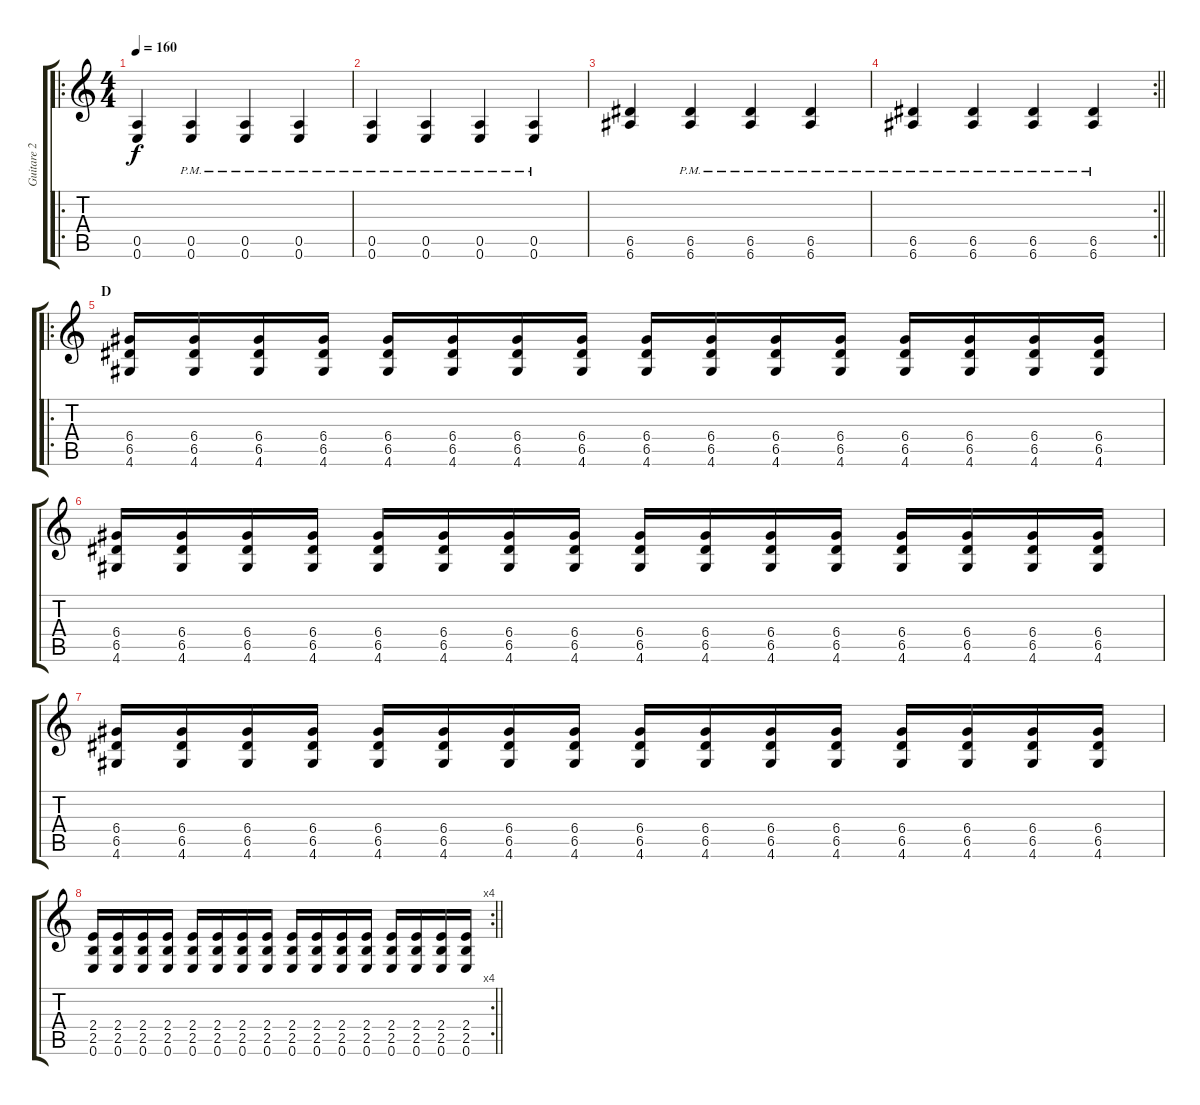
\track ("Guitare 2" "Guitare 2") {instrument distortionguitar}
\staff {score tabs}
\tuning (E4 B3 G3 D3 A2 E2) {hide}
\ro
\ts (4 4)
\tempo 160
\clef g2
\ks c
(0.5 0.6).4{dy f} (0.5{pm} 0.6{pm}).4 (0.5{pm} 0.6{pm}).4 (0.5{pm} 0.6{pm}).4 |
(0.5{pm} 0.6{pm}).4 (0.5{pm} 0.6{pm}).4 (0.5{pm} 0.6{pm}).4 (0.5{pm} 0.6{pm}).4 |
(6.5 6.6).4 (6.5{pm} 6.6{pm}).4 (6.5{pm} 6.6{pm}).4 (6.5{pm} 6.6{pm}).4 |
\rc 2
\barLineRight lightlight
(6.5{pm} 6.6{pm}).4 (6.5{pm} 6.6{pm}).4 (6.5{pm} 6.6{pm}).4 (6.5{pm} 6.6{pm}).4 |
\ro
\section ("" "D")
(6.4 6.5 4.6).16 (6.4 6.5 4.6).16 (6.4 6.5 4.6).16 (6.4 6.5 4.6).16 (6.4 6.5 4.6).16 (6.4 6.5 4.6).16 (6.4 6.5 4.6).16 (6.4 6.5 4.6).16 (6.4 6.5 4.6).16 (6.4 6.5 4.6).16 (6.4 6.5 4.6).16 (6.4 6.5 4.6).16 (6.4 6.5 4.6).16 (6.4 6.5 4.6).16 (6.4 6.5 4.6).16 (6.4 6.5 4.6).16 |
(6.4 6.5 4.6).16 (6.4 6.5 4.6).16 (6.4 6.5 4.6).16 (6.4 6.5 4.6).16 (6.4 6.5 4.6).16 (6.4 6.5 4.6).16 (6.4 6.5 4.6).16 (6.4 6.5 4.6).16 (6.4 6.5 4.6).16 (6.4 6.5 4.6).16 (6.4 6.5 4.6).16 (6.4 6.5 4.6).16 (6.4 6.5 4.6).16 (6.4 6.5 4.6).16 (6.4 6.5 4.6).16 (6.4 6.5 4.6).16 |
(6.4 6.5 4.6).16 (6.4 6.5 4.6).16 (6.4 6.5 4.6).16 (6.4 6.5 4.6).16 (6.4 6.5 4.6).16 (6.4 6.5 4.6).16 (6.4 6.5 4.6).16 (6.4 6.5 4.6).16 (6.4 6.5 4.6).16 (6.4 6.5 4.6).16 (6.4 6.5 4.6).16 (6.4 6.5 4.6).16 (6.4 6.5 4.6).16 (6.4 6.5 4.6).16 (6.4 6.5 4.6).16 (6.4 6.5 4.6).16 |
\rc 4
\barLineRight lightlight
(2.4 2.5 0.6).16 (2.4 2.5 0.6).16 (2.4 2.5 0.6).16 (2.4 2.5 0.6).16 (2.4 2.5 0.6).16 (2.4 2.5 0.6).16 (2.4 2.5 0.6).16 (2.4 2.5 0.6).16 (2.4 2.5 0.6).16 (2.4 2.5 0.6).16 (2.4 2.5 0.6).16 (2.4 2.5 0.6).16 (2.4 2.5 0.6).16 (2.4 2.5 0.6).16 (2.4 2.5 0.6).16 (2.4 2.5 0.6).16
